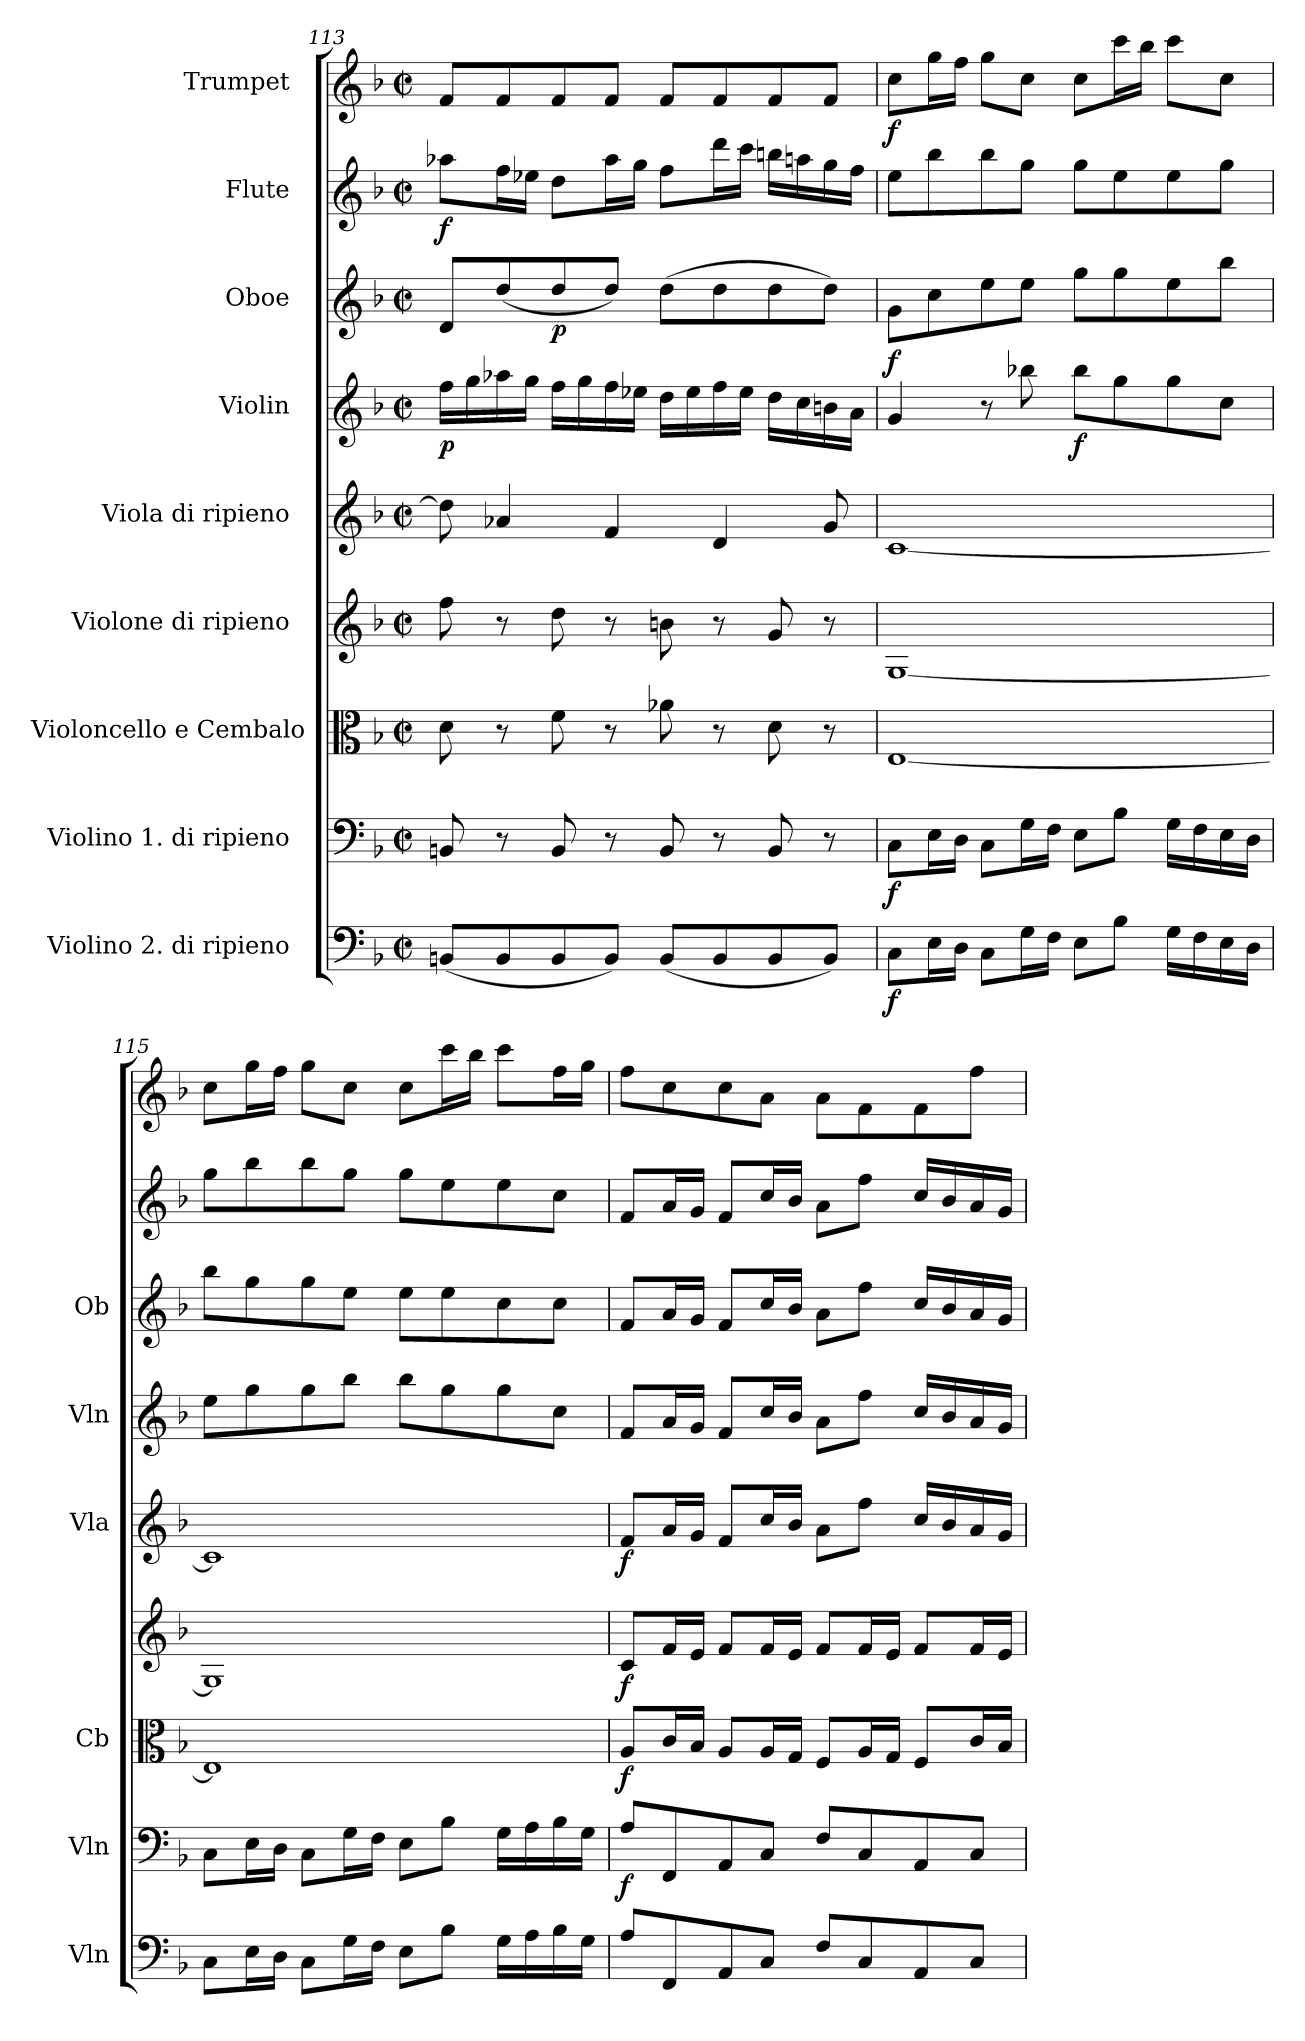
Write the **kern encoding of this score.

**kern	**dynam	**kern	**dynam	**kern	**dynam	**kern	**dynam	**kern	**dynam	**kern	**dynam	**kern	**dynam	**kern	**dynam	**kern	**dynam
*part9	*part9	*part8	*part8	*part7	*part7	*part6	*part6	*part5	*part5	*part4	*part4	*part3	*part3	*part2	*part2	*part1	*part1
*staff9	*staff9	*staff8	*staff8	*staff7	*staff7	*staff6	*staff6	*staff5	*staff5	*staff4	*staff4	*staff3	*staff3	*staff2	*staff2	*staff1	*staff1
*I"Violino 2.  di ripieno  	*	*I"Violino 1.  di ripieno  	*	*I"Violoncello  e Cembalo	*	*I"Violone  di ripieno  	*	*I"Viola  di ripieno    	*	*I"Violin              	*	*I"Oboe                	*	*I"Flute               	*	*I"Trumpet             	*
*I'Vln	*	*I'Vln	*	*I'Cb	*	*	*	*I'Vla	*	*I'Vln	*	*I'Ob	*	*	*	*	*
*clefF4	*	*clefF4	*	*clefC3	*	*clefG2	*	*clefG2	*	*clefG2	*	*clefG2	*	*clefG2	*	*clefG2	*
*ITrd7c12	*	*	*	*	*	*	*	*	*	*	*	*	*	*	*	*	*
*k[b-]	*	*k[b-]	*	*k[b-]	*	*k[b-]	*	*k[b-]	*	*k[b-]	*	*k[b-]	*	*k[b-]	*	*k[b-]	*
*F:	*	*F:	*	*F:	*	*F:	*	*F:	*	*F:	*	*F:	*	*F:	*	*F:	*
*M2/2	*	*M2/2	*	*M2/2	*	*M2/2	*	*M2/2	*	*M2/2	*	*M2/2	*	*M2/2	*	*M2/2	*
*met(c|)	*	*met(c|)	*	*met(c|)	*	*met(c|)	*	*met(c|)	*	*met(c|)	*	*met(c|)	*	*met(c|)	*	*met(c|)	*
=113	=113	=113	=113	=113	=113	=113	=113	=113	=113	=113	=113	=113	=113	=113	=113	=113	=113
!	!	!	!	!	!	!	!	!	!	!	!LO:DY:b	!	!	!	!LO:DY:b	!	!
(8BBBn/L	.	8BBn/	.	8d\	.	8ff\	.	8dd\]	.	16ff\LL	p	8d/L	.	8aa-X\L	f	8f/L	.
.	.	.	.	.	.	.	.	.	.	16gg\	.	.	.	.	.	.	.
8BBB/	.	8r	.	8r	.	8r	.	4a-X/	.	16aa-X\	.	(8dd/	.	16ff\L	.	8f/	.
.	.	.	.	.	.	.	.	.	.	16gg\JJ	.	.	.	16ee-X\JJ	.	.	.
!	!	!	!	!	!	!	!	!	!	!	!	!	!LO:DY:b	!	!	!	!
8BBB/	.	8BB/	.	8f\	.	8dd\	.	.	.	16ff\LL	.	8dd/	p	8dd\L	.	8f/	.
.	.	.	.	.	.	.	.	.	.	16gg\	.	.	.	.	.	.	.
8BBB/J)	.	8r	.	8r	.	8r	.	4f/	.	16ff\	.	8dd/J)	.	16aa-\L	.	8f/J	.
.	.	.	.	.	.	.	.	.	.	16ee-X\JJ	.	.	.	16gg\JJ	.	.	.
(8BBB/L	.	8BB/	.	8a-X\	.	8bn\	.	.	.	16dd\LL	.	(8dd\L	.	8ff\L	.	8f/L	.
.	.	.	.	.	.	.	.	.	.	16ee-\	.	.	.	.	.	.	.
8BBB/	.	8r	.	8r	.	8r	.	4d/	.	16ff\	.	8dd\	.	16ddd\L	.	8f/	.
.	.	.	.	.	.	.	.	.	.	16ee-\JJ	.	.	.	16ccc\JJ	.	.	.
8BBB/	.	8BB/	.	8d\	.	8g/	.	.	.	16dd\LL	.	8dd\	.	16bbn\LL	.	8f/	.
.	.	.	.	.	.	.	.	.	.	16cc\	.	.	.	16aan\	.	.	.
8BBB/J)	.	8r	.	8r	.	8r	.	8g/	.	16bn\	.	8dd\J)	.	16gg\	.	8f/J	.
.	.	.	.	.	.	.	.	.	.	16a\JJ	.	.	.	16ff\JJ	.	.	.
=114	=114	=114	=114	=114	=114	=114	=114	=114	=114	=114	=114	=114	=114	=114	=114	=114	=114
!	!LO:DY:b	!	!LO:DY:b	!	!	!	!	!	!	!	!LO:DY:a	!	!	!	!	!	!LO:DY:b
8CC\L	f	8C\L	f	[1E	.	[1G	.	[1c	.	4g/	f	8g\L	.	8ee\L	.	8cc\L	f
16EE\L	.	16E\L	.	.	.	.	.	.	.	.	.	8cc\	.	8bb-\	.	16gg\L	.
16DD\JJ	.	16D\JJ	.	.	.	.	.	.	.	.	.	.	.	.	.	16ff\JJ	.
8CC\L	.	8C\L	.	.	.	.	.	.	.	8r	.	8ee\	.	8bb-\	.	8gg\L	.
16GG\L	.	16G\L	.	.	.	.	.	.	.	8bb-X\	.	8ee\J	.	8gg\J	.	8cc\J	.
16FF\JJ	.	16F\JJ	.	.	.	.	.	.	.	.	.	.	.	.	.	.	.
!	!	!	!	!	!	!	!	!	!	!	!LO:DY:b	!	!	!	!	!	!
8EE\L	.	8E\L	.	.	.	.	.	.	.	8bb-\L	f	8gg\L	.	8gg\L	.	8cc\L	.
8BB-\J	.	8B-\J	.	.	.	.	.	.	.	8gg\	.	8gg\	.	8ee\	.	16ccc\L	.
.	.	.	.	.	.	.	.	.	.	.	.	.	.	.	.	16bb-\JJ	.
16GG\LL	.	16G\LL	.	.	.	.	.	.	.	8gg\	.	8ee\	.	8ee\	.	8ccc\L	.
16FF\	.	16F\	.	.	.	.	.	.	.	.	.	.	.	.	.	.	.
16EE\	.	16E\	.	.	.	.	.	.	.	8cc\J	.	8bb-\J	.	8gg\J	.	8cc\J	.
16DD\JJ	.	16D\JJ	.	.	.	.	.	.	.	.	.	.	.	.	.	.	.
=115	=115	=115	=115	=115	=115	=115	=115	=115	=115	=115	=115	=115	=115	=115	=115	=115	=115
8CC\L	.	8C\L	.	1E]	.	1G]	.	1c]	.	8ee\L	.	8bb-\L	.	8gg\L	.	8cc\L	.
16EE\L	.	16E\L	.	.	.	.	.	.	.	8gg\	.	8gg\	.	8bb-\	.	16gg\L	.
16DD\JJ	.	16D\JJ	.	.	.	.	.	.	.	.	.	.	.	.	.	16ff\JJ	.
8CC\L	.	8C\L	.	.	.	.	.	.	.	8gg\	.	8gg\	.	8bb-\	.	8gg\L	.
16GG\L	.	16G\L	.	.	.	.	.	.	.	8bb-\J	.	8ee\J	.	8gg\J	.	8cc\J	.
16FF\JJ	.	16F\JJ	.	.	.	.	.	.	.	.	.	.	.	.	.	.	.
8EE\L	.	8E\L	.	.	.	.	.	.	.	8bb-\L	.	8ee\L	.	8gg\L	.	8cc\L	.
8BB-\J	.	8B-\J	.	.	.	.	.	.	.	8gg\	.	8ee\	.	8ee\	.	16ccc\L	.
.	.	.	.	.	.	.	.	.	.	.	.	.	.	.	.	16bb-\JJ	.
16GG\LL	.	16G\LL	.	.	.	.	.	.	.	8gg\	.	8cc\	.	8ee\	.	8ccc\L	.
16AA\	.	16A\	.	.	.	.	.	.	.	.	.	.	.	.	.	.	.
16BB-\	.	16B-\	.	.	.	.	.	.	.	8cc\J	.	8cc\J	.	8cc\J	.	16ff\L	.
16GG\JJ	.	16G\JJ	.	.	.	.	.	.	.	.	.	.	.	.	.	16gg\JJ	.
=116	=116	=116	=116	=116	=116	=116	=116	=116	=116	=116	=116	=116	=116	=116	=116	=116	=116
!	!	!	!LO:DY:b	!	!LO:DY:b	!	!LO:DY:b	!	!LO:DY:b	!	!	!	!	!	!	!	!
8AA/L	.	8A/L	f	8A/L	f	8c/L	f	8f/L	f	8f/L	.	8f/L	.	8f/L	.	8ff\L	.
8FFF/	.	8FF/	.	16c/L	.	16f/L	.	16a/L	.	16a/L	.	16a/L	.	16a/L	.	8cc\	.
.	.	.	.	16B-/JJ	.	16e/JJ	.	16g/JJ	.	16g/JJ	.	16g/JJ	.	16g/JJ	.	.	.
8AAA/	.	8AA/	.	8A/L	.	8f/L	.	8f/L	.	8f/L	.	8f/L	.	8f/L	.	8cc\	.
8CC/J	.	8C/J	.	16A/L	.	16f/L	.	16cc/L	.	16cc/L	.	16cc/L	.	16cc/L	.	8a\J	.
.	.	.	.	16G/JJ	.	16e/JJ	.	16b-/JJ	.	16b-/JJ	.	16b-/JJ	.	16b-/JJ	.	.	.
8FF/L	.	8F/L	.	8F/L	.	8f/L	.	8a\L	.	8a\L	.	8a\L	.	8a\L	.	8a\L	.
8CC/	.	8C/	.	16A/L	.	16f/L	.	8ff\J	.	8ff\J	.	8ff\J	.	8ff\J	.	8f\	.
.	.	.	.	16G/JJ	.	16e/JJ	.	.	.	.	.	.	.	.	.	.	.
8AAA/	.	8AA/	.	8F/L	.	8f/L	.	16cc/LL	.	16cc/LL	.	16cc/LL	.	16cc/LL	.	8f\	.
.	.	.	.	.	.	.	.	16b-/	.	16b-/	.	16b-/	.	16b-/	.	.	.
8CC/J	.	8C/J	.	16c/L	.	16f/L	.	16a/	.	16a/	.	16a/	.	16a/	.	8ff\J	.
.	.	.	.	16B-/JJ	.	16e/JJ	.	16g/JJ	.	16g/JJ	.	16g/JJ	.	16g/JJ	.	.	.
=	=	=	=	=	=	=	=	=	=	=	=	=	=	=	=	=	=
*-	*-	*-	*-	*-	*-	*-	*-	*-	*-	*-	*-	*-	*-	*-	*-	*-	*-
